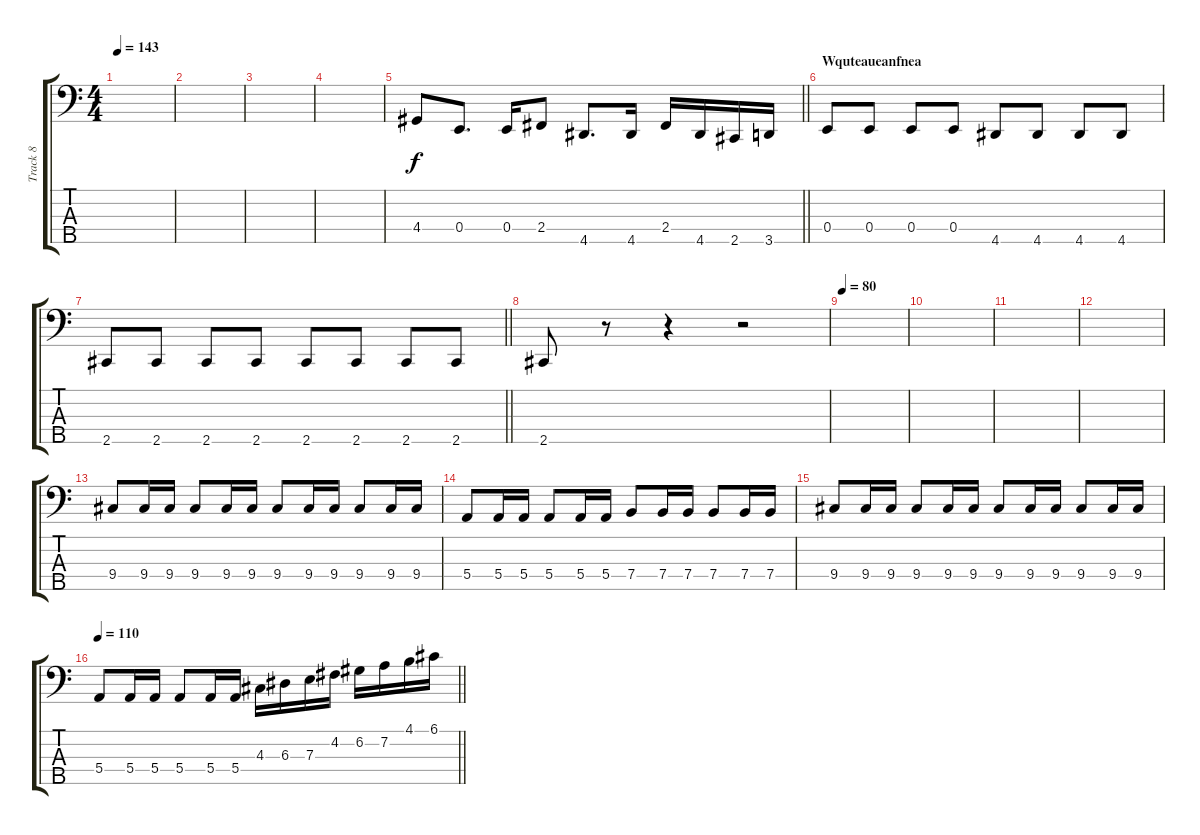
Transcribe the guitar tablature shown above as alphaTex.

\track ("Track 8" "Track 8") {instrument electricbassfinger}
\staff {score tabs}
\tuning (G2 D2 A1 E1 B0) {hide}
\ts (4 4)
\tempo 143
\clef f4
\ks c
|
|
|
|
\barLineRight lightlight
4.4.8 0.4.8{d} 0.4.16 2.4.8 4.5.8{d} 4.5.16 2.4.16 4.5.16 2.5.16 3.5.16 |
\section ("" "Wquteaueanfnea")
0.4.8 0.4.8 0.4.8 0.4.8 4.5.8 4.5.8 4.5.8 4.5.8 |
\barLineRight lightlight
2.5.8 2.5.8 2.5.8 2.5.8 2.5.8 2.5.8 2.5.8 2.5.8 |
2.5.8 r.8 r.4 r.2 |
\tempo 80
|
|
|
|
9.4.8 9.4.16 9.4.16 9.4.8 9.4.16 9.4.16 9.4.8 9.4.16 9.4.16 9.4.8 9.4.16 9.4.16 |
5.4.8 5.4.16 5.4.16 5.4.8 5.4.16 5.4.16 7.4.8 7.4.16 7.4.16 7.4.8 7.4.16 7.4.16 |
9.4.8 9.4.16 9.4.16 9.4.8 9.4.16 9.4.16 9.4.8 9.4.16 9.4.16 9.4.8 9.4.16 9.4.16 |
\tempo 110
\barLineRight lightlight
5.4.8 5.4.16 5.4.16 5.4.8 5.4.16 5.4.16 4.3.16 6.3.16 7.3.16 4.2.16 6.2.16 7.2.16 4.1.16 6.1.16
